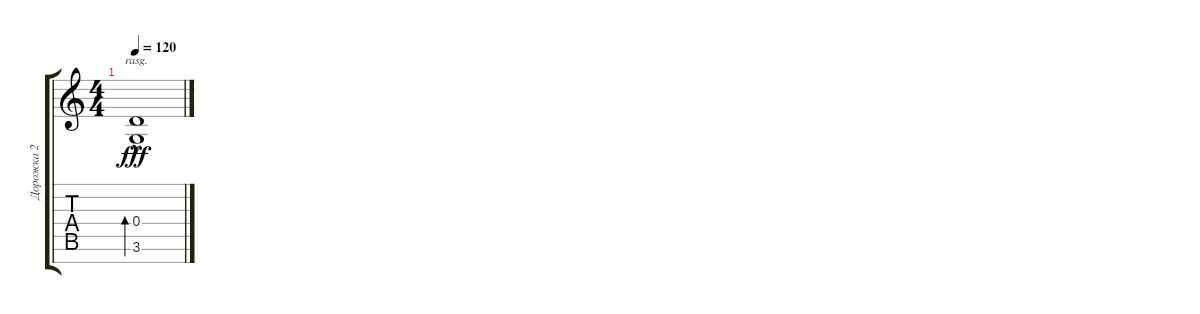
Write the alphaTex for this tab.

\track ("Дорожка 2" "Дорожка 2") {instrument electricguitarclean}
\staff {score tabs}
\tuning (E4 B3 G3 D3 A2 E2 B1) {hide}
\ts (4 4)
\tempo 120
\clef g2
\ks c
(0.4{hac} 3.6{hac}).1{bd 480 rasg ii dy fff}
